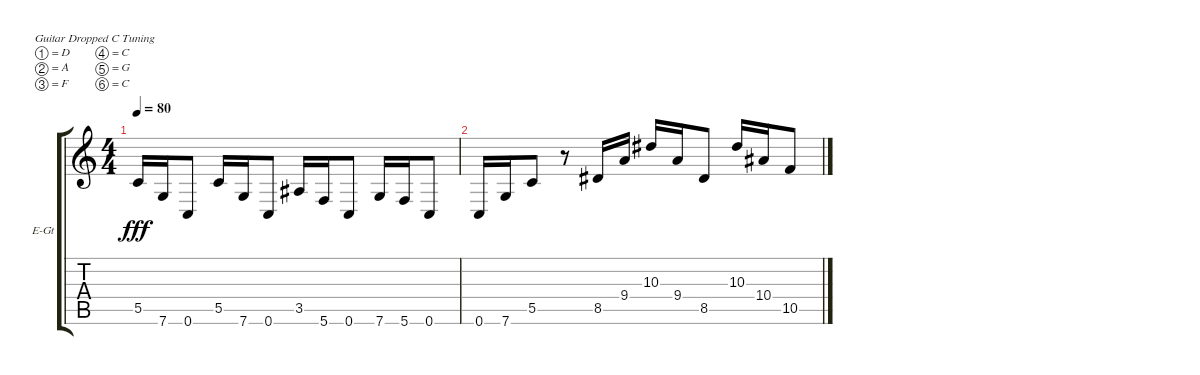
\bracketExtendMode groupsimilarinstruments
\firstSystemTrackNameOrientation horizontal
\otherSystemsTrackNameOrientation horizontal
\track ("d1" "E-Gt") {instrument distortionguitar}
\staff {score tabs}
\tuning (D4 A3 F3 C3 G2 C2)
\ts (4 4)
\tempo 80
\clef g2
\ks c
5.5.16{dy fff} 7.6.16 0.6.8 5.5.16 7.6.16 0.6.8 3.5.16 5.6.16 0.6.8 7.6.16 5.6.16 0.6.8 |
0.6.16 7.6.16 5.5.8 r.8 8.5.16 9.4.16 10.3.16 9.4.16 8.5.8 10.3.16 10.4.16 10.5.8
